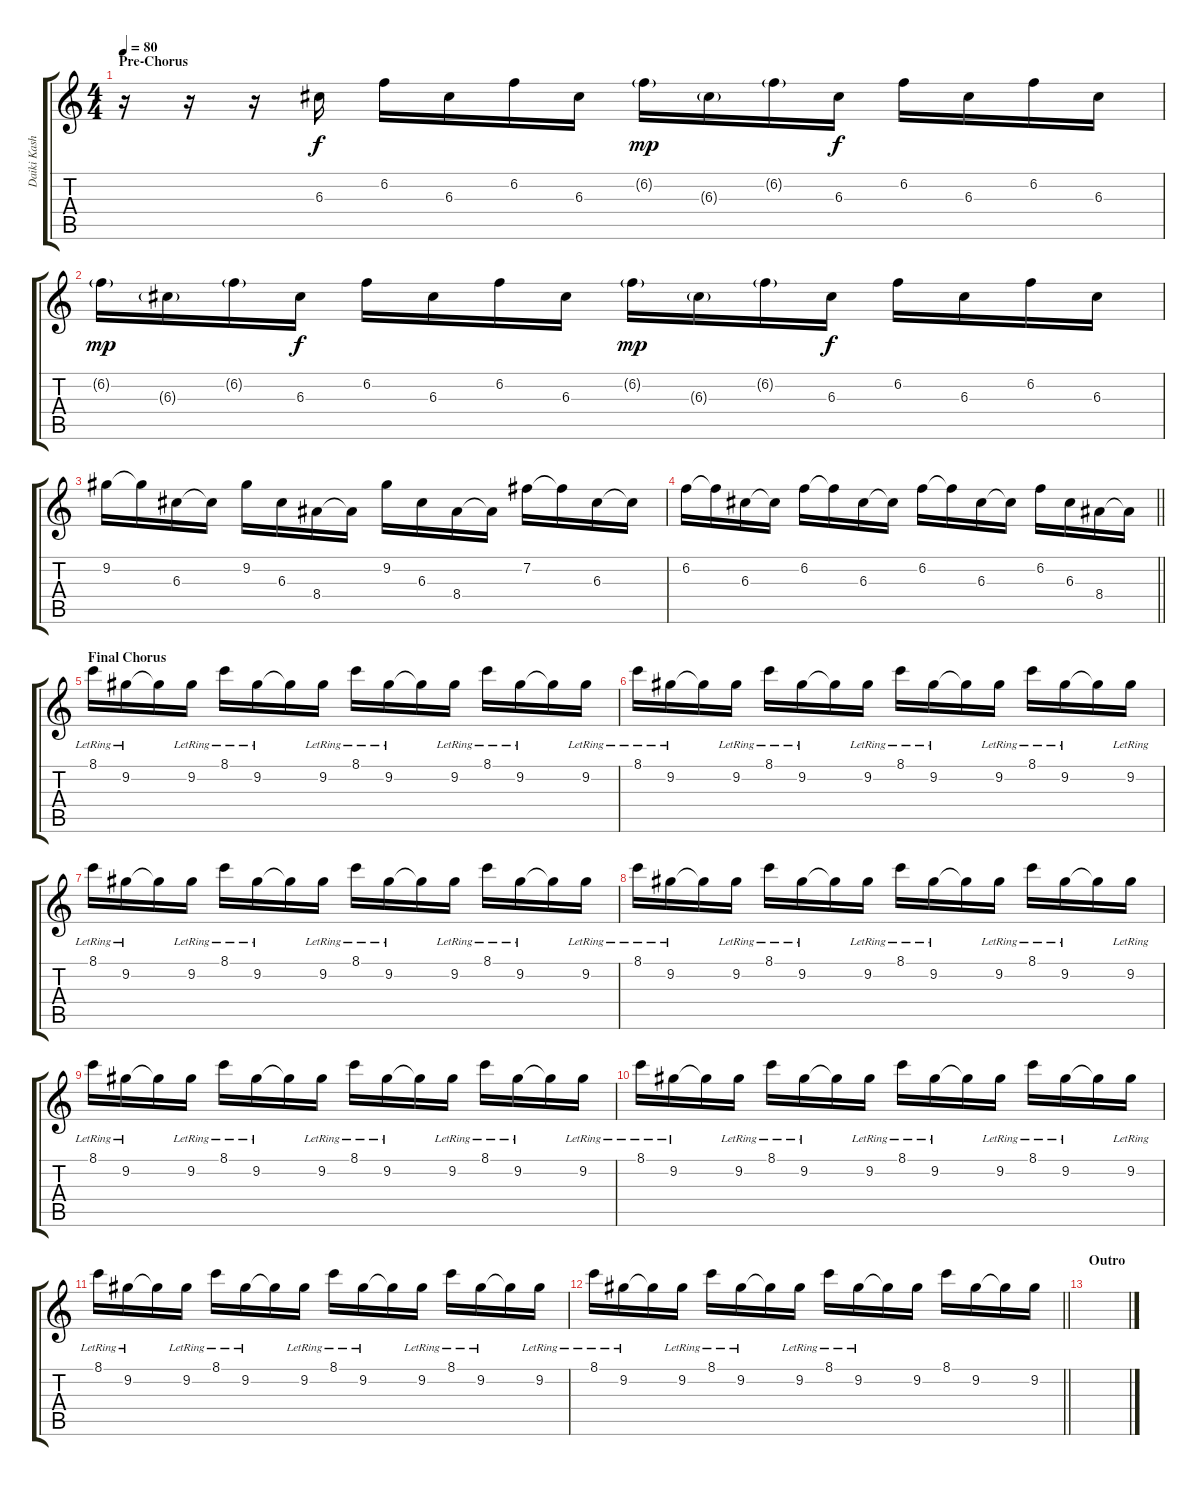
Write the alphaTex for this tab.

\track ("Daiki Kasho (Guitar 3)" "Daiki Kash") {instrument overdrivenguitar}
\staff {score tabs}
\tuning (E4 B3 G3 D3 A2 D2) {hide}
\ts (4 4)
\section ("" "Pre-Chorus")
\tempo 80
\clef g2
\ks c
r.16{dy f volume 13 instrument electricguitarclean} r.16 r.16 6.3.16 6.2.16 6.3.16 6.2.16 6.3.16 6.2{g}.16{dy mp} 6.3{g}.16 6.2{g}.16 6.3.16{dy f} 6.2.16 6.3.16 6.2.16 6.3.16 |
6.2{g}.16{dy mp} 6.3{g}.16 6.2{g}.16 6.3.16{dy f} 6.2.16 6.3.16 6.2.16 6.3.16 6.2{g}.16{dy mp} 6.3{g}.16 6.2{g}.16 6.3.16{dy f} 6.2.16 6.3.16 6.2.16 6.3.16 |
9.2.16 9.2{t}.16 6.3.16 6.3{t}.16 9.2.16 6.3.16 8.4.16 8.4{t}.16 9.2.16 6.3.16 8.4.16 8.4{t}.16 7.2.16 7.2{t}.16 6.3.16 6.3{t}.16 |
\barLineRight lightlight
6.2.16 6.2{t}.16 6.3.16 6.3{t}.16 6.2.16 6.2{t}.16 6.3.16 6.3{t}.16 6.2.16 6.2{t}.16 6.3.16 6.3{t}.16 6.2.16 6.3.16 8.4.16 8.4{t}.16 |
\section ("" "Final Chorus")
8.1{lr}.16{volume 9 instrument overdrivenguitar} 9.2{lr}.16 9.2{t}.16 9.2{lr}.16 8.1{lr}.16 9.2{lr}.16 9.2{t}.16 9.2{lr}.16 8.1{lr}.16 9.2{lr}.16 9.2{t}.16 9.2{lr}.16 8.1{lr}.16 9.2{lr}.16 9.2{t}.16 9.2{lr}.16 |
8.1{lr}.16 9.2{lr}.16 9.2{t}.16 9.2{lr}.16 8.1{lr}.16 9.2{lr}.16 9.2{t}.16 9.2{lr}.16 8.1{lr}.16 9.2{lr}.16 9.2{t}.16 9.2{lr}.16 8.1{lr}.16 9.2{lr}.16 9.2{t}.16 9.2{lr}.16 |
8.1{lr}.16 9.2{lr}.16 9.2{t}.16 9.2{lr}.16 8.1{lr}.16 9.2{lr}.16 9.2{t}.16 9.2{lr}.16 8.1{lr}.16 9.2{lr}.16 9.2{t}.16 9.2{lr}.16 8.1{lr}.16 9.2{lr}.16 9.2{t}.16 9.2{lr}.16 |
8.1{lr}.16 9.2{lr}.16 9.2{t}.16 9.2{lr}.16 8.1{lr}.16 9.2{lr}.16 9.2{t}.16 9.2{lr}.16 8.1{lr}.16 9.2{lr}.16 9.2{t}.16 9.2{lr}.16 8.1{lr}.16 9.2{lr}.16 9.2{t}.16 9.2{lr}.16 |
8.1{lr}.16{volume 9 instrument overdrivenguitar} 9.2{lr}.16 9.2{t}.16 9.2{lr}.16 8.1{lr}.16 9.2{lr}.16 9.2{t}.16 9.2{lr}.16 8.1{lr}.16 9.2{lr}.16 9.2{t}.16 9.2{lr}.16 8.1{lr}.16 9.2{lr}.16 9.2{t}.16 9.2{lr}.16 |
8.1{lr}.16 9.2{lr}.16 9.2{t}.16 9.2{lr}.16 8.1{lr}.16 9.2{lr}.16 9.2{t}.16 9.2{lr}.16 8.1{lr}.16 9.2{lr}.16 9.2{t}.16 9.2{lr}.16 8.1{lr}.16 9.2{lr}.16 9.2{t}.16 9.2{lr}.16 |
8.1{lr}.16 9.2{lr}.16 9.2{t}.16 9.2{lr}.16 8.1{lr}.16 9.2{lr}.16 9.2{t}.16 9.2{lr}.16 8.1{lr}.16 9.2{lr}.16 9.2{t}.16 9.2{lr}.16 8.1{lr}.16 9.2{lr}.16 9.2{t}.16 9.2{lr}.16 |
\barLineRight lightlight
8.1{lr}.16 9.2{lr}.16 9.2{t}.16 9.2{lr}.16 8.1{lr}.16 9.2{lr}.16 9.2{t}.16 9.2{lr}.16 8.1{lr}.16 9.2{lr}.16 9.2{t}.16 9.2.16 8.1.16 9.2.16 9.2{t}.16 9.2.16 |
\section ("" "Outro")
